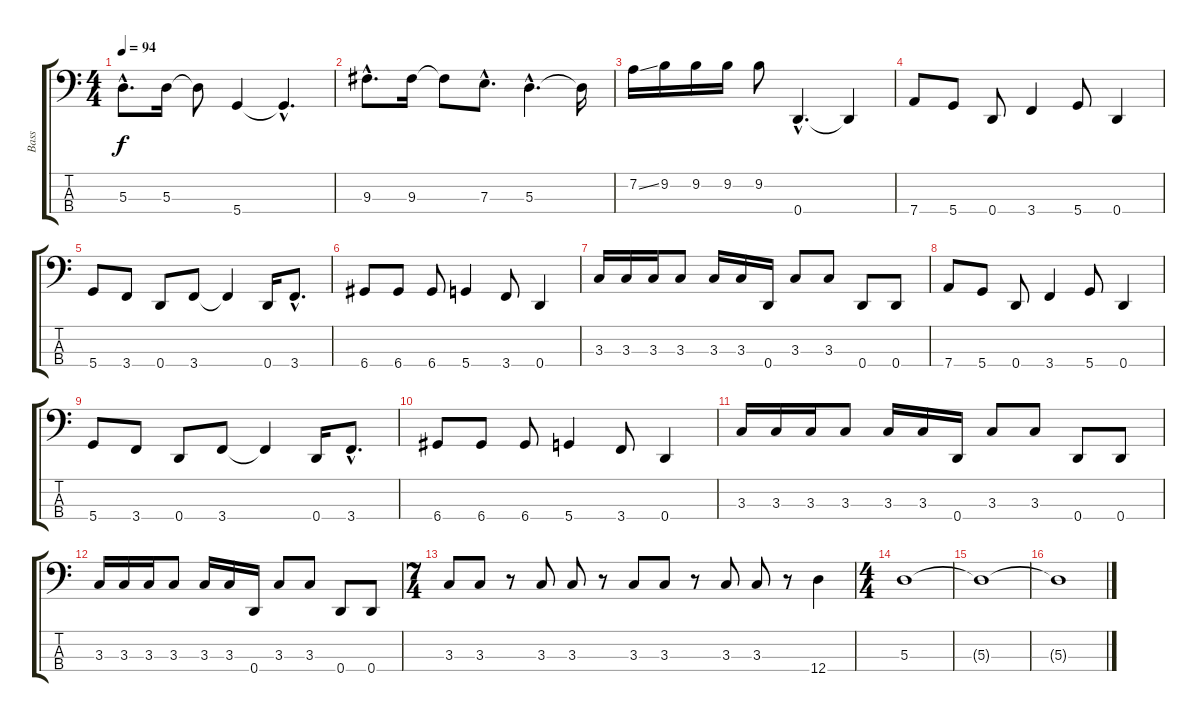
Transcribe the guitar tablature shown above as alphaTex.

\track ("Bass" "Bass") {instrument electricbassfinger}
\staff {score tabs}
\tuning (G2 D2 A1 D1) {hide}
\ts (4 4)
\tempo 94
\clef f4
\ks c
5.3{hac}.8{d dy f} 5.3.16 5.3{t}.8 5.4.4 5.4{hac t}.4{d} |
9.3{hac}.8{d} 9.3.16 9.3{t}.8 7.3{hac}.8{d} 5.3{hac}.4{d} 5.3{t}.16 |
7.2{ss}.16 9.2.16 9.2.16 9.2.16 9.2.8 0.4{hac}.4{d} 0.4{t}.4 |
7.4.8 5.4.8 0.4.8 3.4.4 5.4.8 0.4.4 |
5.4.8 3.4.8 0.4.8 3.4.8 3.4{t}.4 0.4.16 3.4{hac}.8{d} |
6.4.8 6.4.8 6.4.8 5.4.4 3.4.8 0.4.4 |
3.3.16 3.3.16 3.3.16 3.3.8 3.3.16 3.3.16 0.4.16 3.3.8 3.3.8 0.4.8 0.4.8 |
7.4.8 5.4.8 0.4.8 3.4.4 5.4.8 0.4.4 |
5.4.8 3.4.8 0.4.8 3.4.8 3.4{t}.4 0.4.16 3.4{hac}.8{d} |
6.4.8 6.4.8 6.4.8 5.4.4 3.4.8 0.4.4 |
3.3.16 3.3.16 3.3.16 3.3.8 3.3.16 3.3.16 0.4.16 3.3.8 3.3.8 0.4.8 0.4.8 |
3.3.16 3.3.16 3.3.16 3.3.8 3.3.16 3.3.16 0.4.16 3.3.8 3.3.8 0.4.8 0.4.8 |
\ts (7 4)
3.3.8 3.3.8 r.8 3.3.8 3.3.8 r.8 3.3.8 3.3.8 r.8 3.3.8 3.3.8 r.8 12.4.4 |
\ts (4 4)
5.3.1 |
5.3{t}.1 |
5.3{t}.1
